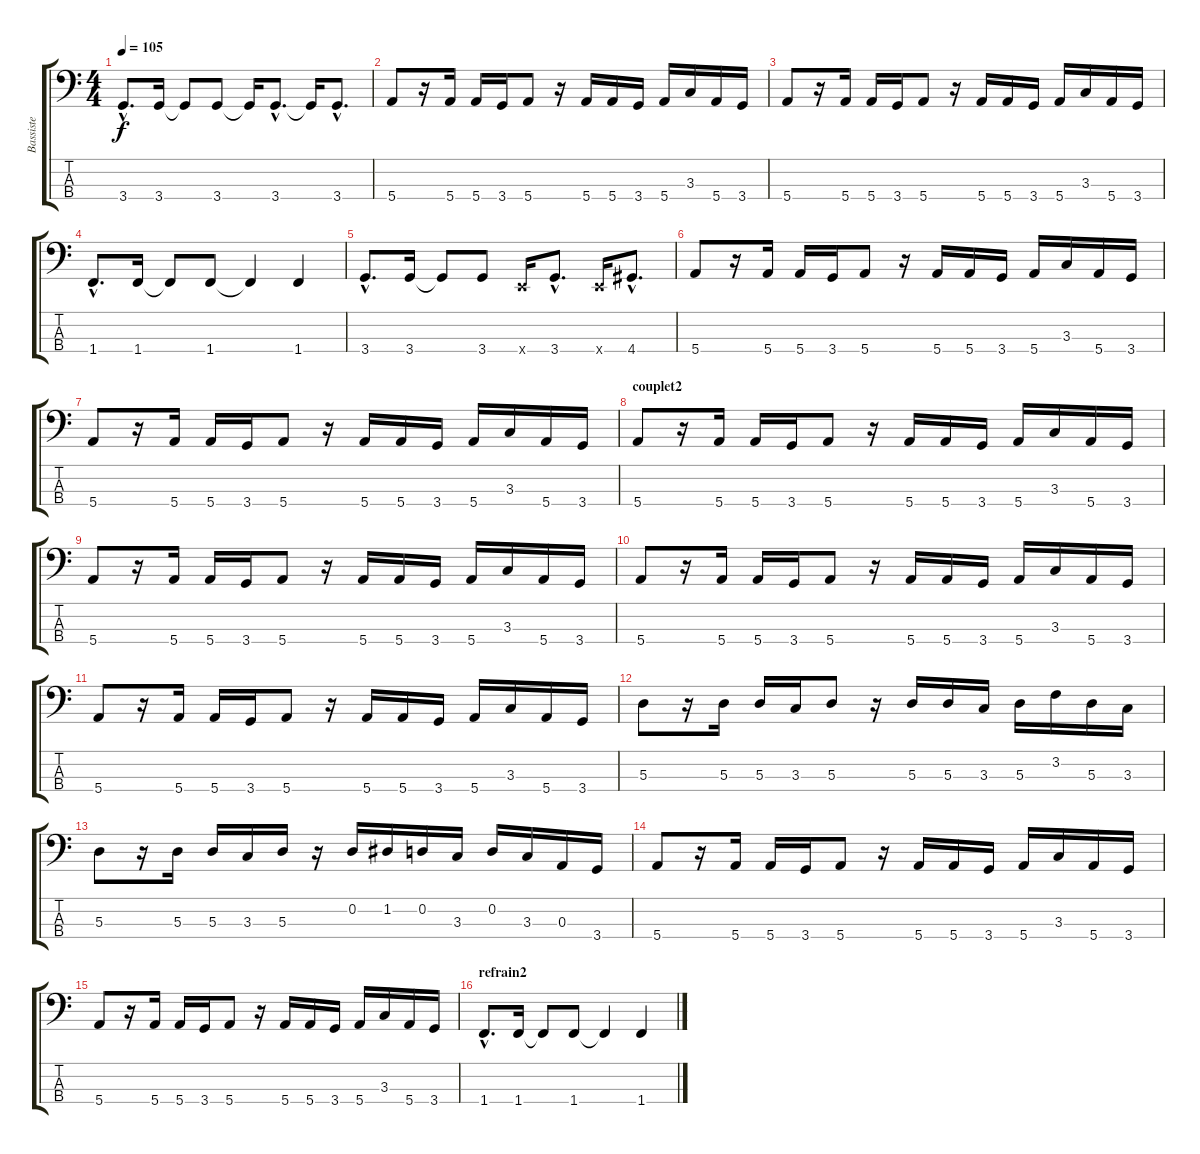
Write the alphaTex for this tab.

\track ("Bassiste" "Bassiste") {instrument electricbassfinger}
\staff {score tabs}
\tuning (G2 D2 A1 E1) {hide}
\ts (4 4)
\tempo 105
\clef f4
\ks c
3.4{hac}.8{d dy f} 3.4.16 3.4{t}.8 3.4.8 3.4{t}.16 3.4{hac}.8{d} 3.4{t}.16 3.4{hac}.8{d} |
5.4.8 r.16 5.4.16 5.4.16 3.4.16 5.4.8 r.16 5.4.16 5.4.16 3.4.16 5.4.16 3.3.16 5.4.16 3.4.16 |
5.4.8 r.16 5.4.16 5.4.16 3.4.16 5.4.8 r.16 5.4.16 5.4.16 3.4.16 5.4.16 3.3.16 5.4.16 3.4.16 |
1.4{hac}.8{d} 1.4.16 1.4{t}.8 1.4.8 1.4{t}.4 1.4.4 |
3.4{hac}.8{d} 3.4.16 3.4{t}.8 3.4.8 0.4{x}.16 3.4{hac}.8{d} 0.4{x}.16 4.4{hac}.8{d} |
5.4.8 r.16 5.4.16 5.4.16 3.4.16 5.4.8 r.16 5.4.16 5.4.16 3.4.16 5.4.16 3.3.16 5.4.16 3.4.16 |
5.4.8 r.16 5.4.16 5.4.16 3.4.16 5.4.8 r.16 5.4.16 5.4.16 3.4.16 5.4.16 3.3.16 5.4.16 3.4.16 |
\section ("" "couplet2")
5.4.8 r.16 5.4.16 5.4.16 3.4.16 5.4.8 r.16 5.4.16 5.4.16 3.4.16 5.4.16 3.3.16 5.4.16 3.4.16 |
5.4.8 r.16 5.4.16 5.4.16 3.4.16 5.4.8 r.16 5.4.16 5.4.16 3.4.16 5.4.16 3.3.16 5.4.16 3.4.16 |
5.4.8 r.16 5.4.16 5.4.16 3.4.16 5.4.8 r.16 5.4.16 5.4.16 3.4.16 5.4.16 3.3.16 5.4.16 3.4.16 |
5.4.8 r.16 5.4.16 5.4.16 3.4.16 5.4.8 r.16 5.4.16 5.4.16 3.4.16 5.4.16 3.3.16 5.4.16 3.4.16 |
5.3.8 r.16 5.3.16 5.3.16 3.3.16 5.3.8 r.16 5.3.16 5.3.16 3.3.16 5.3.16 3.2.16 5.3.16 3.3.16 |
5.3.8 r.16 5.3.16 5.3.16 3.3.16 5.3.16 r.16 0.2.16 1.2.16 0.2.16 3.3.16 0.2.16 3.3.16 0.3.16 3.4.16 |
5.4.8 r.16 5.4.16 5.4.16 3.4.16 5.4.8 r.16 5.4.16 5.4.16 3.4.16 5.4.16 3.3.16 5.4.16 3.4.16 |
5.4.8 r.16 5.4.16 5.4.16 3.4.16 5.4.8 r.16 5.4.16 5.4.16 3.4.16 5.4.16 3.3.16 5.4.16 3.4.16 |
\section ("" "refrain2")
1.4{hac}.8{d} 1.4.16 1.4{t}.8 1.4.8 1.4{t}.4 1.4.4
